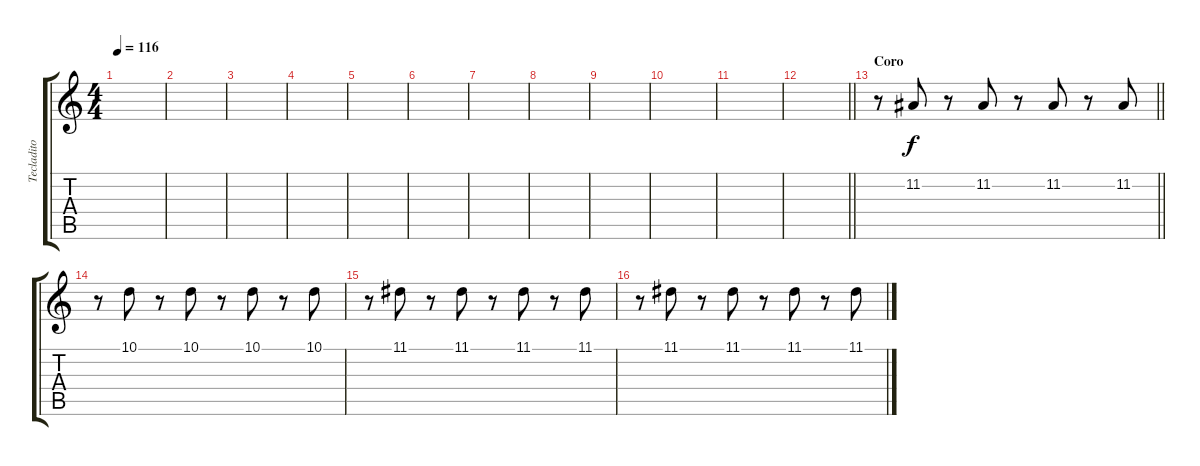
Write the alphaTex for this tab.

\track ("Tecladito" "Tecladito") {instrument lead1square}
\staff {score tabs}
\tuning (E4 B3 G3 D3 A2 E2) {hide}
\ts (4 4)
\tempo 116
\clef g2
\ks c
|
|
|
|
|
|
|
|
|
|
|
\barLineRight lightlight
|
\section ("" "Coro")
\barLineRight lightlight
r.8 11.2.8 r.8 11.2.8 r.8 11.2.8 r.8 11.2.8 |
r.8 10.1.8 r.8 10.1.8 r.8 10.1.8 r.8 10.1.8 |
r.8 11.1.8 r.8 11.1.8 r.8 11.1.8 r.8 11.1.8 |
r.8 11.1.8 r.8 11.1.8 r.8 11.1.8 r.8 11.1.8
